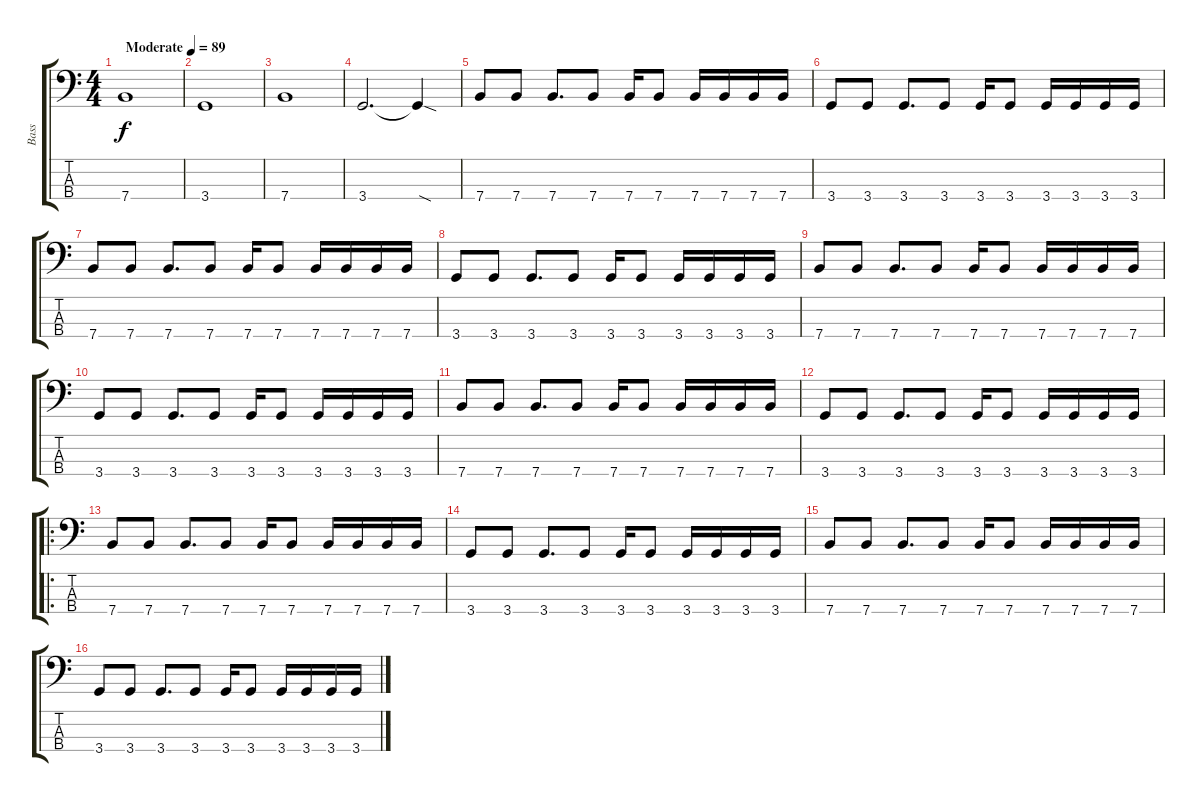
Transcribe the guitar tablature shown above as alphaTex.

\track ("Bass" "Bass") {instrument electricbassfinger}
\staff {score tabs}
\tuning (G2 D2 A1 E1) {hide}
\ts (4 4)
\tempo (89 "Moderate")
\clef f4
\ks c
7.4.1{dy f instrument electricbassfinger} |
3.4.1 |
7.4.1 |
3.4.2{d} 3.4{sod t}.4 |
7.4.8 7.4.8 7.4.8{d} 7.4.8 7.4.16 7.4.8 7.4.16 7.4.16 7.4.16 7.4.16 |
3.4.8 3.4.8 3.4.8{d} 3.4.8 3.4.16 3.4.8 3.4.16 3.4.16 3.4.16 3.4.16 |
7.4.8 7.4.8 7.4.8{d} 7.4.8 7.4.16 7.4.8 7.4.16 7.4.16 7.4.16 7.4.16 |
3.4.8 3.4.8 3.4.8{d} 3.4.8 3.4.16 3.4.8 3.4.16 3.4.16 3.4.16 3.4.16 |
7.4.8 7.4.8 7.4.8{d} 7.4.8 7.4.16 7.4.8 7.4.16 7.4.16 7.4.16 7.4.16 |
3.4.8 3.4.8 3.4.8{d} 3.4.8 3.4.16 3.4.8 3.4.16 3.4.16 3.4.16 3.4.16 |
7.4.8 7.4.8 7.4.8{d} 7.4.8 7.4.16 7.4.8 7.4.16 7.4.16 7.4.16 7.4.16 |
3.4.8 3.4.8 3.4.8{d} 3.4.8 3.4.16 3.4.8 3.4.16 3.4.16 3.4.16 3.4.16 |
\ro
7.4.8 7.4.8 7.4.8{d} 7.4.8 7.4.16 7.4.8 7.4.16 7.4.16 7.4.16 7.4.16 |
3.4.8 3.4.8 3.4.8{d} 3.4.8 3.4.16 3.4.8 3.4.16 3.4.16 3.4.16 3.4.16 |
7.4.8 7.4.8 7.4.8{d} 7.4.8 7.4.16 7.4.8 7.4.16 7.4.16 7.4.16 7.4.16 |
3.4.8 3.4.8 3.4.8{d} 3.4.8 3.4.16 3.4.8 3.4.16 3.4.16 3.4.16 3.4.16
